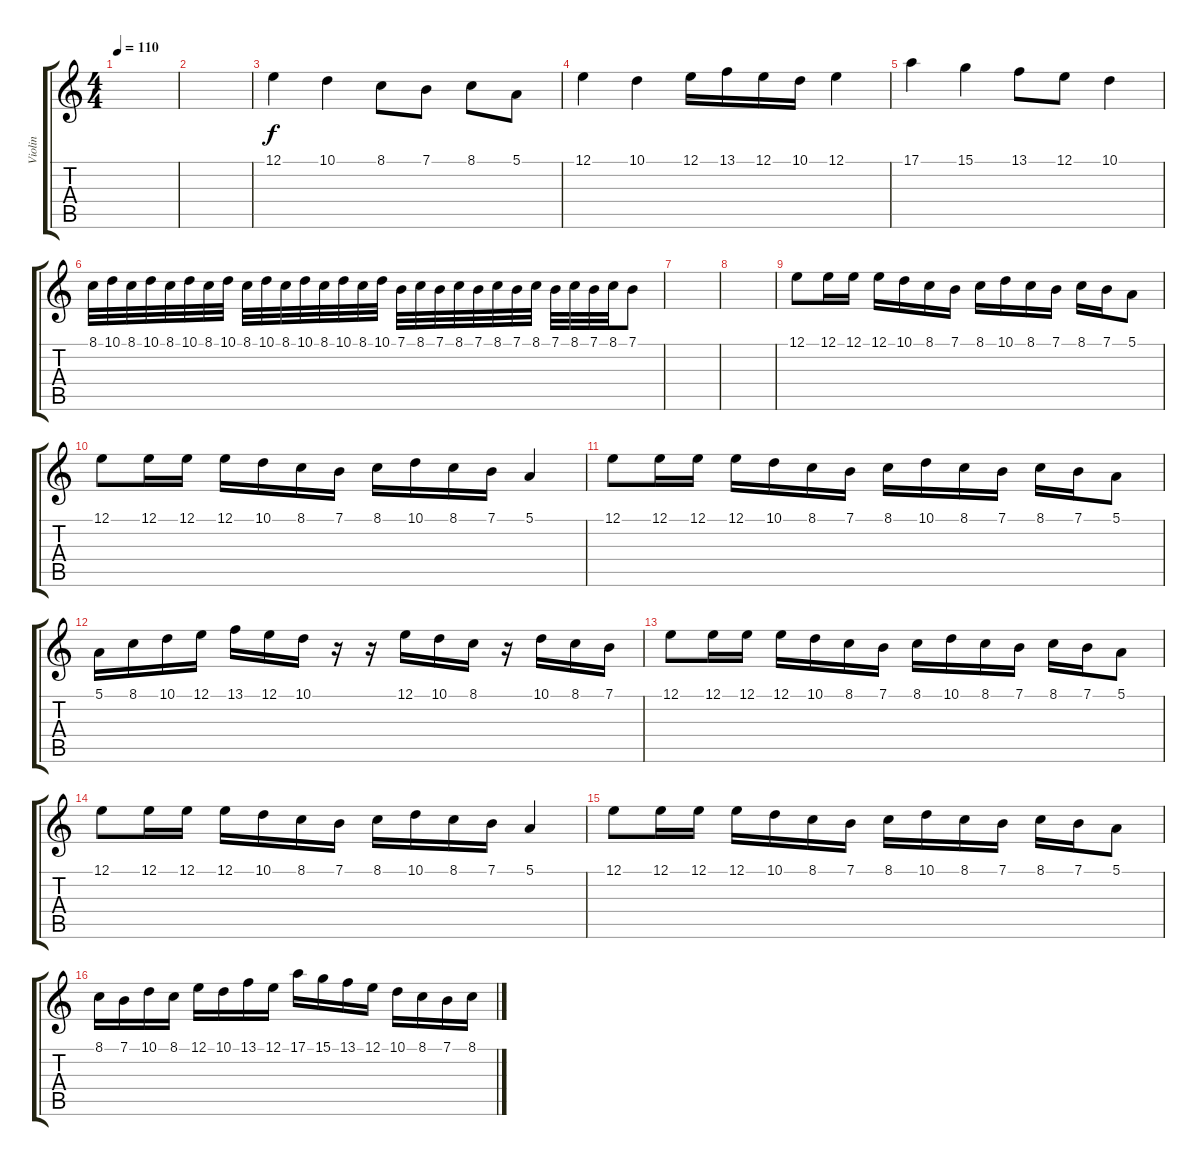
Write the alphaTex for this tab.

\track ("Violin" "Violin") {instrument violin}
\staff {score tabs}
\tuning (E4 B3 G3 D3 A2 E2) {hide}
\ts (4 4)
\tempo 110
\clef g2
\ks c
|
|
12.1.4 10.1.4 8.1.8 7.1.8 8.1.8 5.1.8 |
12.1.4 10.1.4 12.1.16 13.1.16 12.1.16 10.1.16 12.1.4 |
17.1.4 15.1.4 13.1.8 12.1.8 10.1.4 |
8.1.32 10.1.32 8.1.32 10.1.32 8.1.32 10.1.32 8.1.32 10.1.32 8.1.32 10.1.32 8.1.32 10.1.32 8.1.32 10.1.32 8.1.32 10.1.32 7.1.32 8.1.32 7.1.32 8.1.32 7.1.32 8.1.32 7.1.32 8.1.32 7.1.32 8.1.32 7.1.32 8.1.32 7.1.8 |
|
|
12.1.8 12.1.16 12.1.16 12.1.16 10.1.16 8.1.16 7.1.16 8.1.16 10.1.16 8.1.16 7.1.16 8.1.16 7.1.16 5.1.8 |
12.1.8 12.1.16 12.1.16 12.1.16 10.1.16 8.1.16 7.1.16 8.1.16 10.1.16 8.1.16 7.1.16 5.1.4 |
12.1.8 12.1.16 12.1.16 12.1.16 10.1.16 8.1.16 7.1.16 8.1.16 10.1.16 8.1.16 7.1.16 8.1.16 7.1.16 5.1.8 |
5.1.16 8.1.16 10.1.16 12.1.16 13.1.16 12.1.16 10.1.16 r.16 r.16 12.1.16 10.1.16 8.1.16 r.16 10.1.16 8.1.16 7.1.16 |
12.1.8 12.1.16 12.1.16 12.1.16 10.1.16 8.1.16 7.1.16 8.1.16 10.1.16 8.1.16 7.1.16 8.1.16 7.1.16 5.1.8 |
12.1.8 12.1.16 12.1.16 12.1.16 10.1.16 8.1.16 7.1.16 8.1.16 10.1.16 8.1.16 7.1.16 5.1.4 |
12.1.8 12.1.16 12.1.16 12.1.16 10.1.16 8.1.16 7.1.16 8.1.16 10.1.16 8.1.16 7.1.16 8.1.16 7.1.16 5.1.8 |
8.1.16 7.1.16 10.1.16 8.1.16 12.1.16 10.1.16 13.1.16 12.1.16 17.1.16 15.1.16 13.1.16 12.1.16 10.1.16 8.1.16 7.1.16 8.1.16
